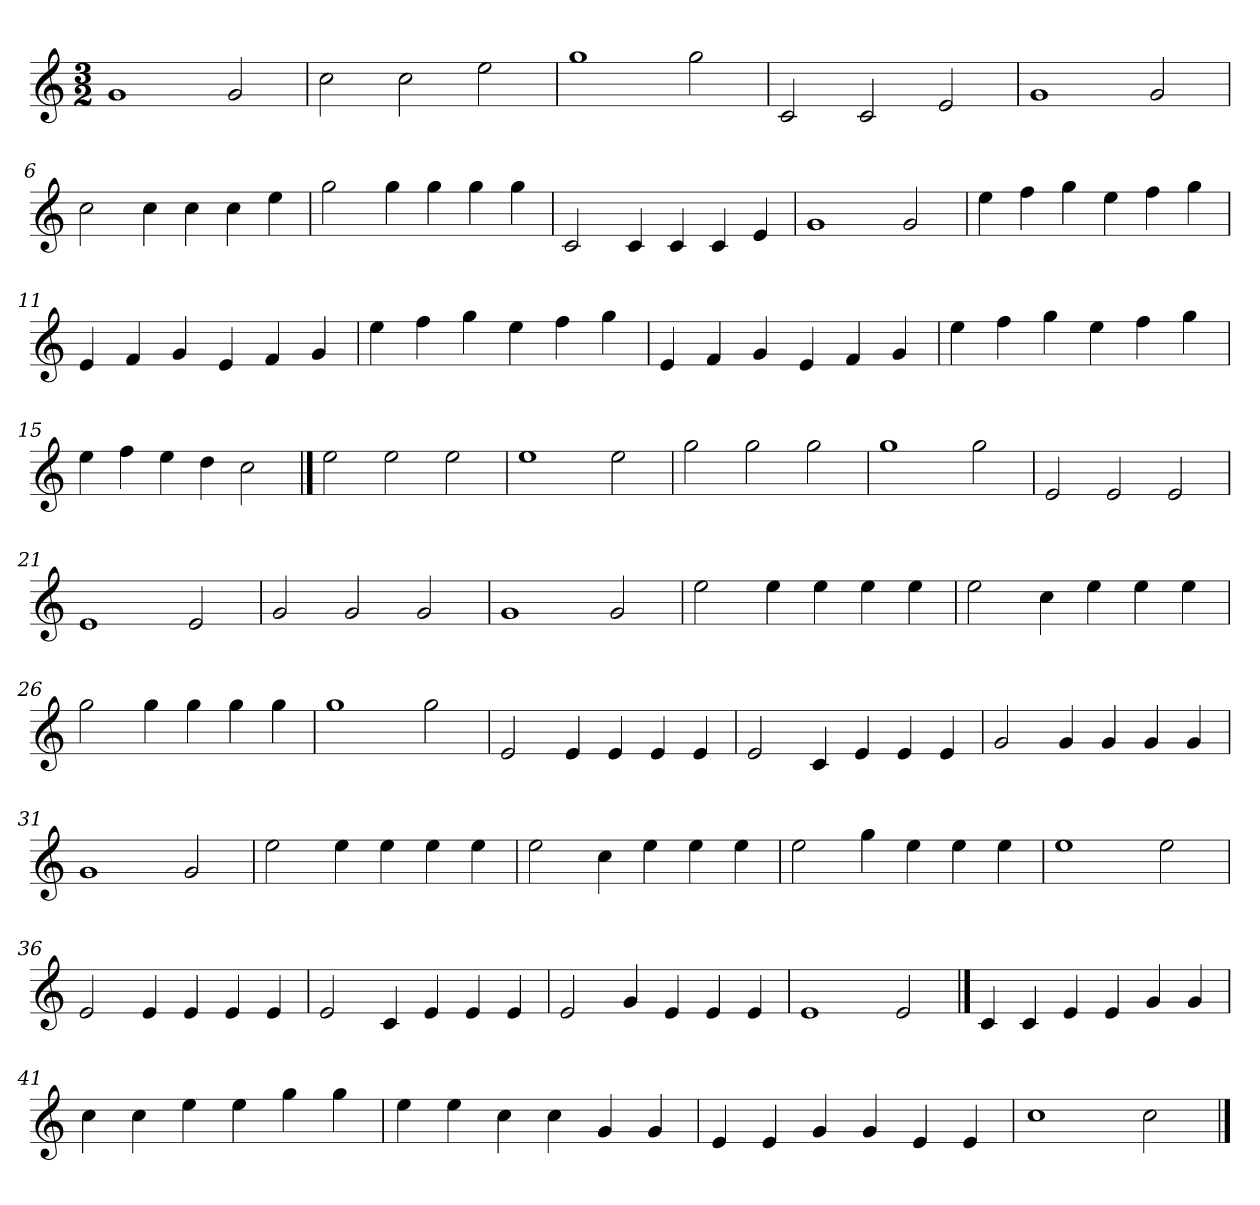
**kern
*part1
*staff1
*clefG2
*k[]
*C:
*M3/2
*MM120
=1
1g
2g
=2
2cc
2cc
2ee
=3
1gg
2gg
=4
2c
2c
2e
=5
1g
2g
=6
2cc
4cc
4cc
4cc
4ee
=7
2gg
4gg
4gg
4gg
4gg
=8
2c
4c
4c
4c
4e
=9
1g
2g
=10
4ee
4ff
4gg
4ee
4ff
4gg
=11
4e
4f
4g
4e
4f
4g
=12
4ee
4ff
4gg
4ee
4ff
4gg
=13
4e
4f
4g
4e
4f
4g
=14
4ee
4ff
4gg
4ee
4ff
4gg
=15
4ee
4ff
4ee
4dd
2cc
==16
2ee
2ee
2ee
=17
1ee
2ee
=18
2gg
2gg
2gg
=19
1gg
2gg
=20
2e
2e
2e
=21
1e
2e
=22
2g
2g
2g
=23
1g
2g
=24
2ee
4ee
4ee
4ee
4ee
=25
2ee
4cc
4ee
4ee
4ee
=26
2gg
4gg
4gg
4gg
4gg
=27
1gg
2gg
=28
2e
4e
4e
4e
4e
=29
2e
4c
4e
4e
4e
=30
2g
4g
4g
4g
4g
=31
1g
2g
=32
2ee
4ee
4ee
4ee
4ee
=33
2ee
4cc
4ee
4ee
4ee
=34
2ee
4gg
4ee
4ee
4ee
=35
1ee
2ee
=36
2e
4e
4e
4e
4e
=37
2e
4c
4e
4e
4e
=38
2e
4g
4e
4e
4e
=39
1e
2e
==40
4c
4c
4e
4e
4g
4g
=41
4cc
4cc
4ee
4ee
4gg
4gg
=42
4ee
4ee
4cc
4cc
4g
4g
=43
4e
4e
4g
4g
4e
4e
=44
1cc
2cc
==
*-
